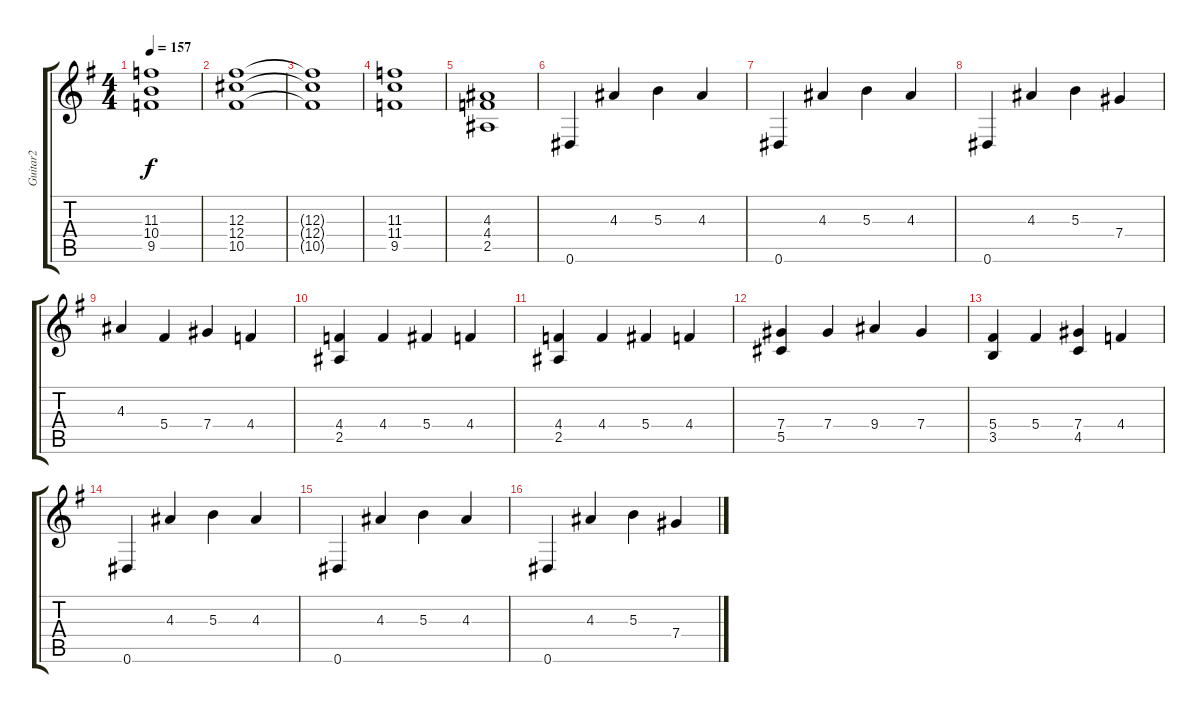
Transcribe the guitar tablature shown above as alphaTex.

\track ("Guitar2" "Guitar2") {instrument distortionguitar}
\staff {score tabs}
\tuning (Eb4 Bb3 Gb3 Db3 Ab2 Eb2) {hide}
\ts (4 4)
\tempo 157
\clef g2
\ks eminor
(11.3{t} 10.4{t} 9.5{t}).1{dy f} |
(12.3 12.4 10.5).1 |
(12.3{t} 12.4{t} 10.5{t}).1 |
(11.3 11.4 9.5).1 |
(4.3 4.4 2.5).1 |
0.6.4 4.3.4 5.3.4 4.3.4 |
0.6.4 4.3.4 5.3.4 4.3.4 |
0.6.4 4.3.4 5.3.4 7.4.4 |
4.3.4 5.4.4 7.4.4 4.4.4 |
(4.4 2.5).4 4.4.4 5.4.4 4.4.4 |
(4.4 2.5).4 4.4.4 5.4.4 4.4.4 |
(7.4 5.5).4 7.4.4 9.4.4 7.4.4 |
(5.4 3.5).4 5.4.4 (7.4 4.5).4 4.4.4 |
0.6.4 4.3.4 5.3.4 4.3.4 |
0.6.4 4.3.4 5.3.4 4.3.4 |
0.6.4 4.3.4 5.3.4 7.4.4
